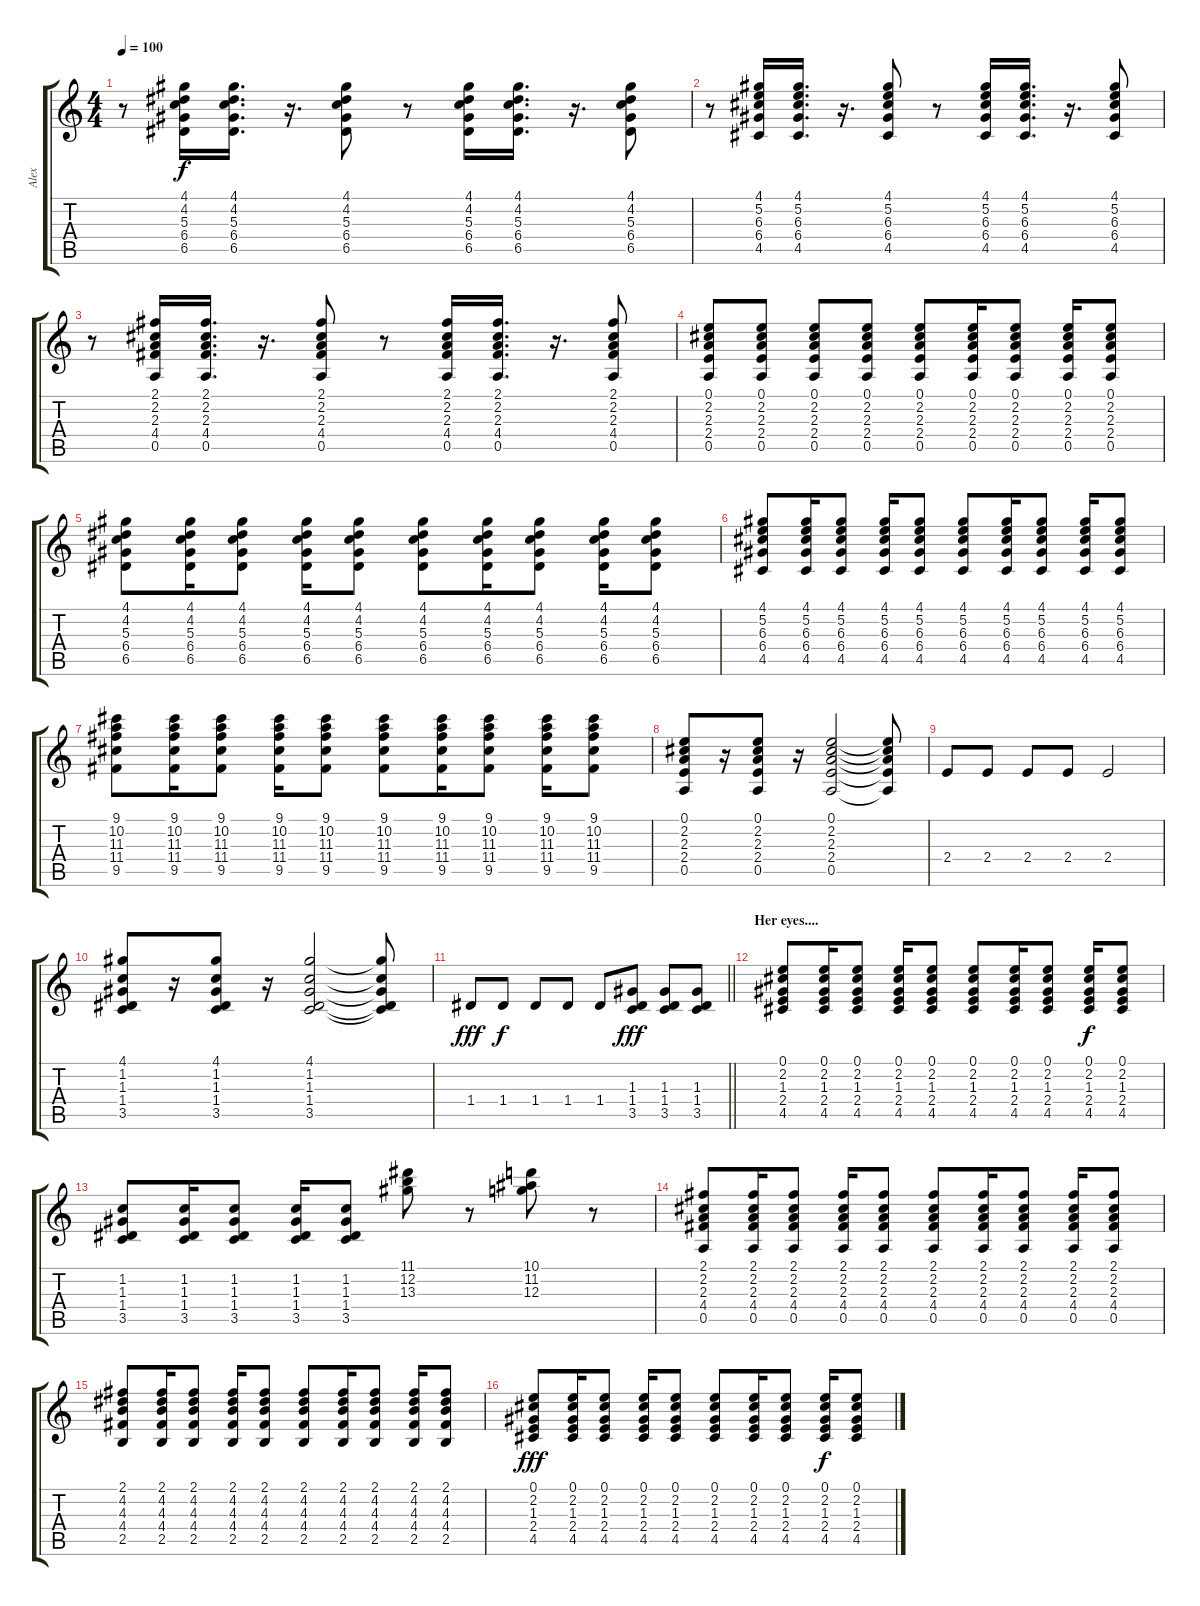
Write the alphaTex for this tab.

\track ("Alex" "Alex") {instrument electricguitarclean}
\staff {score tabs}
\tuning (E4 B3 G3 D3 A2 E2) {hide}
\ts (4 4)
\tempo 100
\clef g2
\ks c
r.8{dy f} (4.1 4.2 5.3 6.4 6.5).16 (4.1 4.2 5.3 6.4 6.5).16{d} r.16{d} (4.1 4.2 5.3 6.4 6.5).8 r.8 (4.1 4.2 5.3 6.4 6.5).16 (4.1 4.2 5.3 6.4 6.5).16{d} r.16{d} (4.1 4.2 5.3 6.4 6.5).8 |
r.8 (4.1 5.2 6.3 6.4 4.5).16 (4.1 5.2 6.3 6.4 4.5).16{d} r.16{d} (4.1 5.2 6.3 6.4 4.5).8 r.8 (4.1 5.2 6.3 6.4 4.5).16 (4.1 5.2 6.3 6.4 4.5).16{d} r.16{d} (4.1 5.2 6.3 6.4 4.5).8 |
r.8 (2.1 2.2 2.3 4.4 0.5).16 (2.1 2.2 2.3 4.4 0.5).16{d} r.16{d} (2.1 2.2 2.3 4.4 0.5).8 r.8 (2.1 2.2 2.3 4.4 0.5).16 (2.1 2.2 2.3 4.4 0.5).16{d} r.16{d} (2.1 2.2 2.3 4.4 0.5).8 |
(0.1 2.2 2.3 2.4 0.5).8 (0.1 2.2 2.3 2.4 0.5).8 (0.1 2.2 2.3 2.4 0.5).8 (0.1 2.2 2.3 2.4 0.5).8 (0.1 2.2 2.3 2.4 0.5).8 (0.1 2.2 2.3 2.4 0.5).16 (0.1 2.2 2.3 2.4 0.5).8 (0.1 2.2 2.3 2.4 0.5).16 (0.1 2.2 2.3 2.4 0.5).8 |
(4.1 4.2 5.3 6.4 6.5).8 (4.1 4.2 5.3 6.4 6.5).16 (4.1 4.2 5.3 6.4 6.5).8 (4.1 4.2 5.3 6.4 6.5).16 (4.1 4.2 5.3 6.4 6.5).8 (4.1 4.2 5.3 6.4 6.5).8 (4.1 4.2 5.3 6.4 6.5).16 (4.1 4.2 5.3 6.4 6.5).8 (4.1 4.2 5.3 6.4 6.5).16 (4.1 4.2 5.3 6.4 6.5).8 |
(4.1 5.2 6.3 6.4 4.5).8 (4.1 5.2 6.3 6.4 4.5).16 (4.1 5.2 6.3 6.4 4.5).8 (4.1 5.2 6.3 6.4 4.5).16 (4.1 5.2 6.3 6.4 4.5).8 (4.1 5.2 6.3 6.4 4.5).8 (4.1 5.2 6.3 6.4 4.5).16 (4.1 5.2 6.3 6.4 4.5).8 (4.1 5.2 6.3 6.4 4.5).16 (4.1 5.2 6.3 6.4 4.5).8 |
(9.1 10.2 11.3 11.4 9.5).8 (9.1 10.2 11.3 11.4 9.5).16 (9.1 10.2 11.3 11.4 9.5).8 (9.1 10.2 11.3 11.4 9.5).16 (9.1 10.2 11.3 11.4 9.5).8 (9.1 10.2 11.3 11.4 9.5).8 (9.1 10.2 11.3 11.4 9.5).16 (9.1 10.2 11.3 11.4 9.5).8 (9.1 10.2 11.3 11.4 9.5).16 (9.1 10.2 11.3 11.4 9.5).8 |
(0.1 2.2 2.3 2.4 0.5).8 r.16 (0.1 2.2 2.3 2.4 0.5).8 r.16 (0.1 2.2 2.3 2.4 0.5).2 (0.1{t} 2.2{t} 2.3{t} 2.4{t} 0.5{t}).8 |
2.4.8 2.4.8 2.4.8 2.4.8 2.4.2 |
(4.1 1.2 1.3 1.4 3.5).8 r.16 (4.1 1.2 1.3 1.4 3.5).8 r.16 (4.1 1.2 1.3 1.4 3.5).2 (4.1{t} 1.2{t} 1.3{t} 1.4{t} 3.5{t}).8 |
\barLineRight lightlight
1.4.8{dy fff} 1.4.8{dy f} 1.4.8 1.4.8 1.4.8 (1.3 1.4 3.5).8{dy fff} (1.3 1.4 3.5).8 (1.3 1.4 3.5).8 |
\section ("" "Her eyes....")
(0.1 2.2 1.3 2.4 4.5).8{volume 3} (0.1 2.2 1.3 2.4 4.5).16 (0.1 2.2 1.3 2.4 4.5).8 (0.1 2.2 1.3 2.4 4.5).16 (0.1 2.2 1.3 2.4 4.5).8 (0.1 2.2 1.3 2.4 4.5).8 (0.1 2.2 1.3 2.4 4.5).16 (0.1 2.2 1.3 2.4 4.5).8 (0.1 2.2 1.3 2.4 4.5).16{dy f} (0.1 2.2 1.3 2.4 4.5).8 |
(1.2 1.3 1.4 3.5).8 (1.2 1.3 1.4 3.5).16 (1.2 1.3 1.4 3.5).8 (1.2 1.3 1.4 3.5).16 (1.2 1.3 1.4 3.5).8 (11.1 12.2 13.3).8 r.8 (10.1 11.2 12.3).8 r.8 |
(2.1 2.2 2.3 4.4 0.5).8 (2.1 2.2 2.3 4.4 0.5).16 (2.1 2.2 2.3 4.4 0.5).8 (2.1 2.2 2.3 4.4 0.5).16 (2.1 2.2 2.3 4.4 0.5).8 (2.1 2.2 2.3 4.4 0.5).8 (2.1 2.2 2.3 4.4 0.5).16 (2.1 2.2 2.3 4.4 0.5).8 (2.1 2.2 2.3 4.4 0.5).16 (2.1 2.2 2.3 4.4 0.5).8 |
(2.1 4.2 4.3 4.4 2.5).8 (2.1 4.2 4.3 4.4 2.5).16 (2.1 4.2 4.3 4.4 2.5).8 (2.1 4.2 4.3 4.4 2.5).16 (2.1 4.2 4.3 4.4 2.5).8 (2.1 4.2 4.3 4.4 2.5).8 (2.1 4.2 4.3 4.4 2.5).16 (2.1 4.2 4.3 4.4 2.5).8 (2.1 4.2 4.3 4.4 2.5).16 (2.1 4.2 4.3 4.4 2.5).8 |
(0.1 2.2 1.3 2.4 4.5).8{dy fff} (0.1 2.2 1.3 2.4 4.5).16 (0.1 2.2 1.3 2.4 4.5).8 (0.1 2.2 1.3 2.4 4.5).16 (0.1 2.2 1.3 2.4 4.5).8 (0.1 2.2 1.3 2.4 4.5).8 (0.1 2.2 1.3 2.4 4.5).16 (0.1 2.2 1.3 2.4 4.5).8 (0.1 2.2 1.3 2.4 4.5).16{dy f} (0.1 2.2 1.3 2.4 4.5).8
